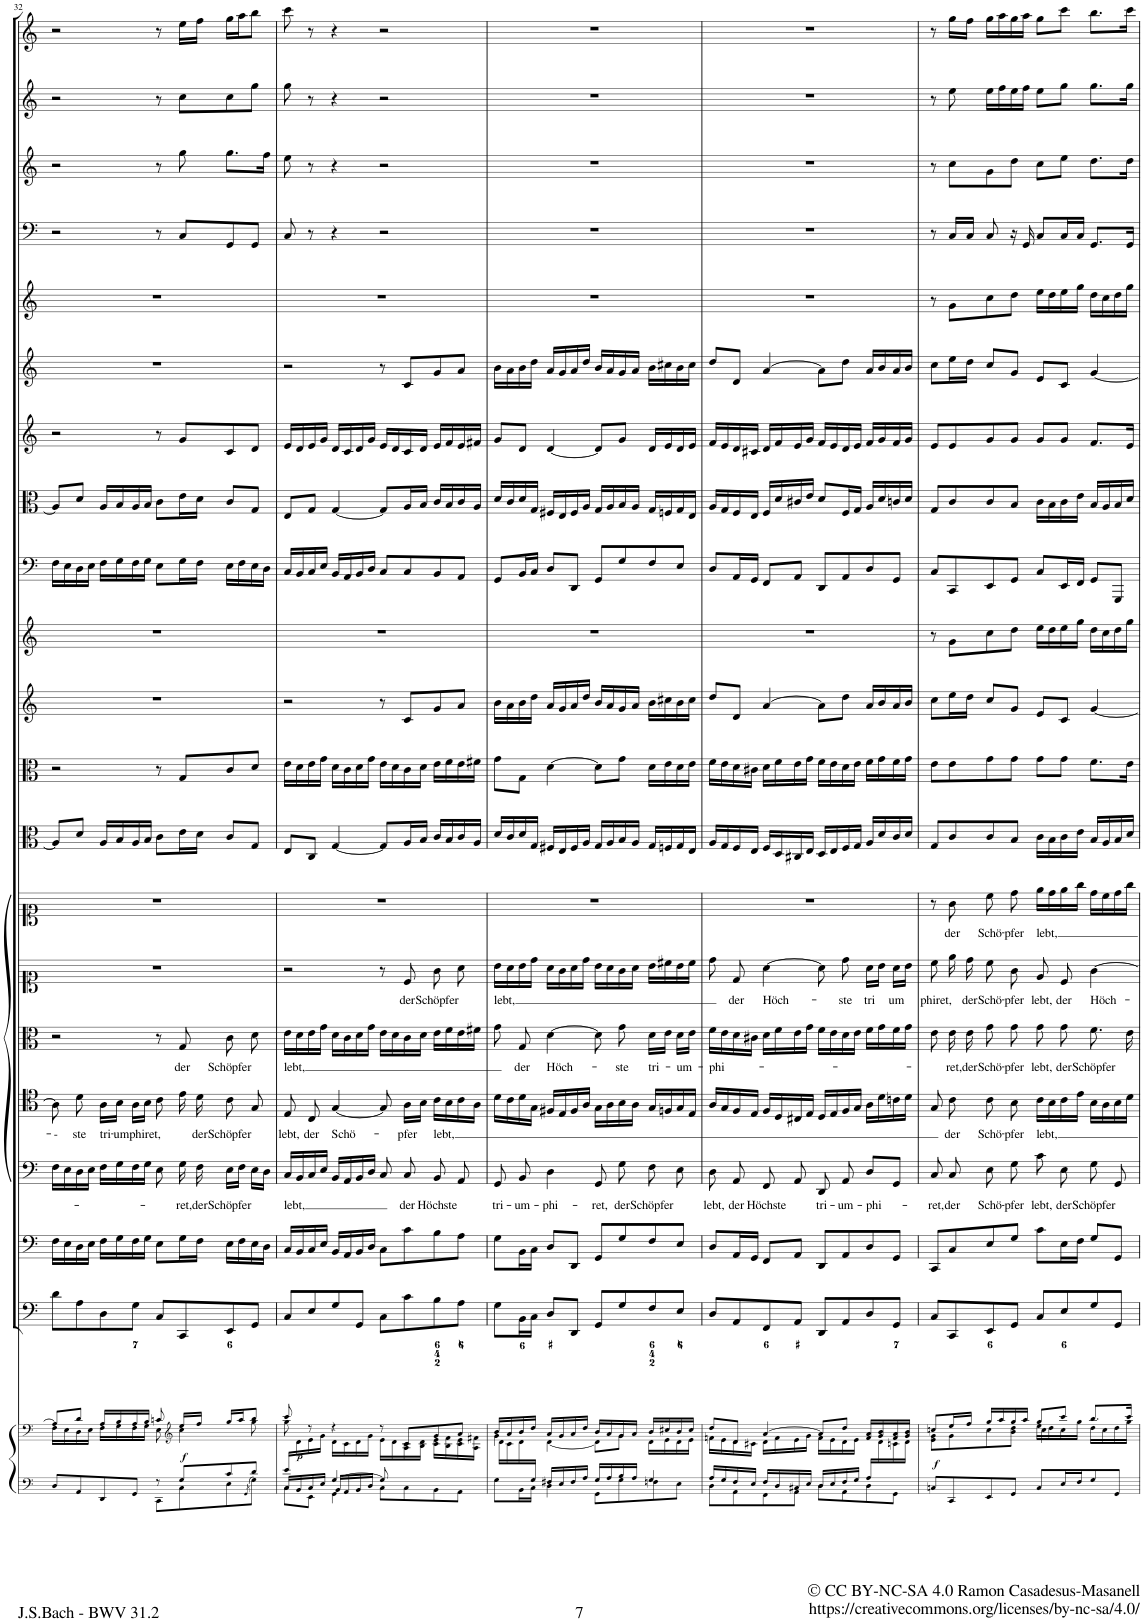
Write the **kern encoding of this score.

**kern	**kern	**dynam	**kern	**kern	**kern	**text	**kern	**text	**kern	**text	**kern	**text	**kern	**text	**kern	**kern	**kern	**kern	**kern	**kern	**kern	**kern	**kern	**kern	**kern	**kern	**kern
*part21	*part21	*part21	*part20	*part19	*part18	*part18	*part17	*part17	*part16	*part16	*part15	*part15	*part14	*part14	*part13	*part12	*part11	*part10	*part9	*part8	*part7	*part6	*part5	*part4	*part3	*part2	*part1
*staff22	*staff21	*staff21/22	*staff20	*staff19	*staff18	*staff18	*staff17	*staff17	*staff16	*staff16	*staff15	*staff15	*staff14	*staff14	*staff13	*staff12	*staff11	*staff10	*staff9	*staff8	*staff7	*staff6	*staff5	*staff4	*staff3	*staff2	*staff1
*I"Piano reduction	*	*	*I"Violoncello II e Continuo.	*I"Violoncello I.	*I"Basso	*	*I"Tenore.	*	*I"Alto.	*	*I"Soprano II.	*	*I"Soprano I.	*	*I"Viola II	*I"Viola I	*I"Violino II	*I"Violino I	*I"Fagotto.	*I"Taille.	*I"Oboe III	*I"Oboe II	*I"Oboe I.	*I"Timpani.	*I"Tromba III.	*I"Tromba II.	*I"Tromba I.
*I'Pno	*	*	*I'Vc	*I'Vc	*	*	*	*	*	*	*	*	*	*	*	*I'Vla	*	*I'Vln	*	*	*I'Ob	*I'Ob	*I'Ob	*I'Timp	*	*	*
!!LO:PB:g=z
*clefF4	*clefF4	*	*clefF4	*clefF4	*clefF4	*	*clefC4	*	*clefC3	*	*clefC1	*	*clefC1	*	*clefC3	*clefC3	*clefG2	*clefG2	*clefF4	*clefC3	*clefG2	*clefG2	*clefG2	*clefF4	*clefG2	*clefG2	*clefG2
*	*	*	*	*Trd-7c-12	*	*	*	*	*	*	*	*	*	*	*	*	*	*	*	*Trd4c7	*	*	*	*	*Trd1c2	*Trd1c2	*Trd1c2
*k[]	*k[]	*	*k[]	*k[]	*k[]	*	*k[]	*	*k[]	*	*k[]	*	*k[]	*	*k[]	*k[]	*k[]	*k[]	*k[]	*k[]	*k[]	*k[]	*k[]	*k[]	*k[]	*k[]	*k[]
*M4/4	*M4/4	*	*M4/4	*M4/4	*M4/4	*	*M4/4	*	*M4/4	*	*M4/4	*	*M4/4	*	*M4/4	*M4/4	*M4/4	*M4/4	*M4/4	*M4/4	*M4/4	*M4/4	*M4/4	*M4/4	*M4/4	*M4/4	*M4/4
*met(c)	*met(c)	*	*met(c)	*met(c)	*met(c)	*	*met(c)	*	*met(c)	*	*met(c)	*	*met(c)	*	*met(c)	*met(c)	*met(c)	*met(c)	*met(c)	*met(c)	*met(c)	*met(c)	*met(c)	*met(c)	*met(c)	*met(c)	*met(c)
=32	=32	=32	=32	=32	=32	=32	=32	=32	=32	=32	=32	=32	=32	=32	=32	=32	=32	=32	=32	=32	=32	=32	=32	=32	=32	=32	=32
*^	*^	*	*	*	*	*	*	*	*	*	*	*	*	*	*	*	*	*	*	*	*	*	*	*	*	*	*
!	!	!	!	!	!	!	!	!	!	!LO:LY:b	!	!	!	!	!	!	!	!	!	!	!	!	!	!	!	!	!	!	!
8D/L	2ryy	8A/L]	16F\LL	.	8d\L	16F\LL	16F\LL	.	8A\]	--	2r	.	1r	.	1r	.	8A/L]	2r	1r	1r	16F\LL	8A/L]	2r	1r	1r	2r	2r	2r	2r
.	.	.	16E\	.	.	16E\	16E\	.	.	.	.	.	.	.	.	.	.	.	.	.	16E\	.	.	.	.	.	.	.	.
!	!	!	!	!	!	!	!	!	!	!LO:LY:b	!	!	!	!	!	!	!	!	!	!	!	!	!	!	!	!	!	!	!
8AA/	.	8d/J	16D\	.	8A\	16D\	16D\	.	8d\	ste	.	.	.	.	.	.	8d/J	.	.	.	16D\	8d/J	.	.	.	.	.	.	.
.	.	.	16E\JJ	.	.	16E\JJ	16E\JJ	.	.	.	.	.	.	.	.	.	.	.	.	.	16E\JJ	.	.	.	.	.	.	.	.
!	!	!	!	!	!	!	!	!	!	!LO:LY:b	!	!	!	!	!	!	!	!	!	!	!	!	!	!	!	!	!	!	!
8DD/	.	16A/LL	16F\LL	.	8D\	16F\LL	16F\LL	.	16A\LL	tri-	.	.	.	.	.	.	16A/LL	.	.	.	16F\LL	16A/LL	.	.	.	.	.	.	.
.	.	16B/	16G\	.	.	16G\	16G\	.	16B\JJ	.	.	.	.	.	.	.	16B/	.	.	.	16G\	16B/	.	.	.	.	.	.	.
!	!	!	!	!	!	!	!	!	!	!LO:LY:b	!	!	!	!	!	!	!	!	!	!	!	!	!	!	!	!	!	!	!
8GG/J	.	16A/	16F\	.	8G\J	16F\	16F\	.	16A\LL	-umphiret,	.	.	.	.	.	.	16A/	.	.	.	16F\	16A/	.	.	.	.	.	.	.
.	.	16B/JJ	16G\JJ	.	.	16G\JJ	16G\JJ	.	16B\JJ	.	.	.	.	.	.	.	16B/JJ	.	.	.	16G\JJ	16B/JJ	.	.	.	.	.	.	.
8r	8CC\L	8cn/	8E\	.	8C/L	8E\L	8E\	.	8c\	.	8r	.	.	.	.	.	8c\L	8r	.	.	8E\L	8c\L	8r	.	.	8r	8r	8r	8r
*	*	*clefG2	*	*	*	*	*	*	*	*	*	*	*	*	*	*	*	*	*	*	*	*	*	*	*	*	*	*	*
!	!	!	!	!LO:DY:b	!	!	!	!LO:LY:b	!	!	!	!LO:LY:b	!	!	!	!	!	!	!	!	!	!	!	!	!	!	!	!	!
8G/L	8C\	16ee/LL	4cc\	f	8CC/	16G\L	16G\	ret,	16e\	.	8G/	der	.	.	.	.	16e\L	8G/L	.	.	16G\L	16e\L	8g/L	.	.	8C/L	8gg\	8cc\L	16ee\LL
!	!	!	!	!	!	!	!	!LO:LY:b	!	!LO:LY:b	!	!	!	!	!	!	!	!	!	!	!	!	!	!	!	!	!	!	!
.	.	16ff/JJ	.	.	.	16F\JJ	16F\	der	16d\	der	.	.	.	.	.	.	16d\JJ	.	.	.	16F\JJ	16d\JJ	.	.	.	.	.	.	16ff\JJ
!	!	!	!	!	!	!	!	!LO:LY:b	!	!LO:LY:b	!	!LO:LY:b	!	!	!	!	!	!	!	!	!	!	!	!	!	!	!	!	!
8c/	8E\	16gg/LL	.	.	8EE/	16E\LL	16E\LL	Schöpfer	8c\	Schöpfer	8c\	Schöpfer	.	.	.	.	8c/L	8c/	.	.	16E\LL	8c/L	8c/	.	.	8GG/	8.gg\L	8cc\	16gg\LL
.	.	16aa/J	.	.	.	16F\	16F\JJ	.	.	.	.	.	.	.	.	.	.	.	.	.	16F\	.	.	.	.	.	.	.	16aa\J
.	8qGG/	.	.	.	.	.	.	.	.	.	.	.	.	.	.	.	.	.	.	.	.	.	.	.	.	.	.	.	.
8d/J	8G\J	8bb/J	8gg\	.	8GG/J	16E\	16E\LL	.	8G/	.	8d\	.	.	.	.	.	8G/J	8d/J	.	.	16E\	8G/J	8d/J	.	.	8GG/J	.	8gg\J	8bb\J
.	.	.	.	.	.	16D\JJ	16D\JJ	.	.	.	.	.	.	.	.	.	.	.	.	.	16D\JJ	.	.	.	.	.	16ff\Jk	.	.
=33	=33	=33	=33	=33	=33	=33	=33	=33	=33	=33	=33	=33	=33	=33	=33	=33	=33	=33	=33	=33	=33	=33	=33	=33	=33	=33	=33	=33	=33
*^	*^	*	*^	*	*	*	*	*	*	*	*	*	*	*	*	*	*	*	*	*	*	*	*	*	*	*	*	*	*
!	!	!	!	!	!	!	!	!	!	!	!LO:LY:b	!	!LO:LY:b	!	!LO:LY:b	!	!	!	!	!	!	!	!	!	!	!	!	!	!	!	!	!
16e/LL	4ryy	16C/LL	8C\L	8ccc/	16ryy	8gg\	.	8C/L	16C/LL	16C/LL	lebt,	8E/	lebt,	16e\LL	lebt,	2r	.	1r	.	8E/L	16e\LL	2r	1r	16C/LL	8E/L	16e/LL	2r	1r	8C/	8ee\	8gg\	8ccc\
!	!	!	!	!	!	!	!LO:DY:a=2	!	!	!	!	!	!	!	!	!	!	!	!	!	!	!	!	!	!	!	!	!	!	!	!	!
2...ryy	.	16BB/	.	.	16d\	.	p	.	16BB/	16BB/	.	.	.	16d\	.	.	.	.	.	.	16d\	.	.	16BB/	.	16d/	.	.	.	.	.	.
!	!	!	!	!	!	!	!	!	!	!	!	!	!LO:LY:b	!	!	!	!	!	!	!	!	!	!	!	!	!	!	!	!	!	!	!
.	.	16C/	8EE\J	8r	16e\	8ryy	.	8E/	16C/	16C/	.	8C/	der	16e\	.	.	.	.	.	8C/J	16e\	.	.	16C/	8G/J	16e/	.	.	8r	8r	8r	8r
.	.	16E/JJ	.	.	16g\JJ	.	.	.	16E/JJ	16E/JJ	.	.	.	16g\JJ	.	.	.	.	.	.	16g\JJ	.	.	16E/JJ	.	16g/JJ	.	.	.	.	.	.
!	!	!	!	!	!	!	!	!	!	!	!	!	!LO:LY:b	!	!	!	!	!	!	!	!	!	!	!	!	!	!	!	!	!	!	!
.	[4G/	16BB/LL	4GG\	4r	16d\LL	4.ryy	.	8G/	16BB/LL	16BB/LL	.	[4G/	Schö-	16d\LL	.	.	.	.	.	[4G/	16d\LL	.	.	16BB/LL	[4G/	16d/LL	.	.	4r	4r	4r	4r
.	.	16AA/	.	.	16c\	.	.	.	16AA/	16AA/	.	.	.	16c\	.	.	.	.	.	.	16c\	.	.	16AA/	.	16c/	.	.	.	.	.	.
.	.	16BB/	.	.	16d\	.	.	8GG/J	16BB/	16BB/	.	.	.	16d\	.	.	.	.	.	.	16d\	.	.	16BB/	.	16d/	.	.	.	.	.	.
.	.	16D/JJ	.	.	16g\JJ	.	.	.	16D/JJ	16D/JJ	.	.	.	16g\JJ	.	.	.	.	.	.	16g\JJ	.	.	16D/JJ	.	16g/JJ	.	.	.	.	.	.
.	8G/]	2ryy	8C\L	8r	16e\LL	.	.	8C\L	8C\L	8C/	.	8G/]	.	16e\LL	.	8r	.	.	.	8G/L]	16e\LL	8r	.	8C/L	8G/L]	16e/LL	8r	.	2r	2r	2r	2r
.	.	.	.	.	16d\	.	.	.	.	.	.	.	.	16d\	.	.	.	.	.	.	16d\	.	.	.	.	16d/	.	.	.	.	.	.
!	!	!	!	!	!	!	!	!	!	!	!LO:LY:b	!	!LO:LY:b	!	!	!	!LO:LY:b	!	!	!	!	!	!	!	!	!	!	!	!	!	!	!
.	4.ryy	.	8C\	8c/L	16A\ 16c\	8ryy	.	8c\	8c\	8C/	der	16A\LL	-pfer	16c\	.	8c/	der	.	.	16A/L	16c\	8c/L	.	8C/	16A/L	16c/	8c/L	.	.	.	.	.
.	.	.	.	.	16B\ 16d\JJ	.	.	.	.	.	.	16B\JJ	.	16d\JJ	.	.	.	.	.	16B/JJ	16d\JJ	.	.	.	16B/JJ	16d/JJ	.	.	.	.	.	.
!	!	!	!	!	!	!	!	!	!	!	!LO:LY:b	!	!LO:LY:b	!	!	!	!LO:LY:b	!	!	!	!	!	!	!	!	!	!	!	!	!	!	!
.	.	.	8BB\	8g/	16c\ 16e\LL	4ryy	.	8B\	8B\	8BB/	Höchste	16c\LL	lebt,	16e\LL	.	8g\	Schöpfer	.	.	16c/LL	16e\LL	8g/	.	8BB/	16c/LL	16e/LL	8g/	.	.	.	.	.
.	.	.	.	.	16B\ 16f\	.	.	.	.	.	.	16B\	.	16f\	.	.	.	.	.	16B/	16f\	.	.	.	16B/	16f/	.	.	.	.	.	.
.	.	.	8AA\J	8a/J	16c\ 16e\	.	.	8A\J	8A\J	8AA/	.	16c\	.	16e\	.	8a\	.	.	.	16c/	16e\	8a/J	.	8AA/J	16c/	16e/	8a/J	.	.	.	.	.
.	.	.	.	.	16A\ 16f#X\JJ	.	.	.	.	.	.	16A\JJ	.	16f#X\JJ	.	.	.	.	.	16A/JJ	16f#X\JJ	.	.	.	16A/JJ	16f#X/JJ	.	.	.	.	.	.
*	*v	*v	*v	*	*	*	*	*	*	*	*	*	*	*	*	*	*	*	*	*	*	*	*	*	*	*	*	*	*	*	*	*
=34	=34	=34	=34	=34	=34	=34	=34	=34	=34	=34	=34	=34	=34	=34	=34	=34	=34	=34	=34	=34	=34	=34	=34	=34	=34	=34	=34	=34	=34	=34
!	!	!	!	!	!	!	!	!	!LO:LY:b	!	!	!	!	!	!LO:LY:b	!	!	!	!	!	!	!	!	!	!	!	!	!	!	!
8.ryy	8G\L	16b/LL	4g\	16d\LL	.	8G\L	8G\L	8GG/	tri-	16d\LL	.	8g\	.	16b\LL	lebt,	1r	.	16d/LL	8g\L	16b\LL	1r	8GG/L	16d/LL	8g/L	16b\LL	1r	1r	1r	1r	1r
.	.	16a/	.	16c\	.	.	.	.	.	16c\	.	.	.	16a\	.	.	.	16c/	.	16a\	.	.	16c/	.	16a\	.	.	.	.	.
!	!	!	!	!	!	!	!	!	!LO:LY:b	!	!	!	!LO:LY:b	!	!	!	!	!	!	!	!	!	!	!	!	!	!	!	!	!
.	16BB\L	16b/	.	16d\	.	16BB\L	16BB\L	8BB/	-um-	16d\	.	8G/	der	16b\	.	.	.	16d/	8G\J	16b\	.	16BB/L	16d/	8d/J	16b\	.	.	.	.	.
16G/JJ	16C\JJ	16dd/JJ	.	2ryy	.	16C\JJ	16C\JJ	.	.	16G\JJ	.	.	.	16dd\JJ	.	.	.	16G/JJ	.	16dd\JJ	.	16C/JJ	16G/JJ	.	16dd\JJ	.	.	.	.	.
!	!	!	!	!	!	!	!	!	!LO:LY:b	!	!	!	!LO:LY:b	!	!	!	!	!	!	!	!	!	!	!	!	!	!	!	!	!
16F#X/LL	4D\	16a/LL	[4d\	.	.	8D/L	8D/L	4D\	-phi-	16F#X/LL	.	[4d\	Höch-	16a\LL	.	.	.	16F#X/LL	[4d\	16a/LL	.	8D/L	16F#X/LL	[4d/	16a/LL	.	.	.	.	.
16E/	.	16g/	.	.	.	.	.	.	.	16E/	.	.	.	16g\	.	.	.	16E/	.	16g/	.	.	16E/	.	16g/	.	.	.	.	.
16F#/	.	16a/	.	.	.	8DD/J	8DD/J	.	.	16F#/	.	.	.	16a\	.	.	.	16F#/	.	16a/	.	8DD/J	16F#/	.	16a/	.	.	.	.	.
16A/JJ	.	16dd/JJ	.	.	.	.	.	.	.	16A/JJ	.	.	.	16dd\JJ	.	.	.	16A/JJ	.	16dd/JJ	.	.	16A/JJ	.	16dd/JJ	.	.	.	.	.
!	!	!	!	!	!	!	!	!	!LO:LY:b	!	!	!	!	!	!	!	!	!	!	!	!	!	!	!	!	!	!	!	!	!
16G/LL	8GG\L	16b/LL	8d\L]	.	.	8GG/L	8GG/L	8GG/	-ret,	16G\LL	.	8d\]	.	16b\LL	.	.	.	16G/LL	8d\L]	16b/LL	.	8GG/L	16G/LL	8d/L]	16b/LL	.	.	.	.	.
16A/	.	16a/	.	.	.	.	.	.	.	16A\	.	.	.	16a\	.	.	.	16A/	.	16a/	.	.	16A/	.	16a/	.	.	.	.	.
!	!	!	!	!	!	!	!	!	!LO:LY:b	!	!	!	!LO:LY:b	!	!	!	!	!	!	!	!	!	!	!	!	!	!	!	!	!
16B/	8G\	16g/	8g\J	.	.	8G/	8G/	8G\	der	16B\	.	8g\	-ste	16g\	.	.	.	16B/	8g\J	16g/	.	8G/	16B/	8g/J	16g/	.	.	.	.	.
16A/JJ	.	16a/JJ	.	4ryy	.	.	.	.	.	16A\JJ	.	.	.	16a\JJ	.	.	.	16A/JJ	.	16a/JJ	.	.	16A/JJ	.	16a/JJ	.	.	.	.	.
!	!	!	!	!	!	!	!	!	!LO:LY:b	!	!	!	!LO:LY:b	!	!	!	!	!	!	!	!	!	!	!	!	!	!	!	!	!
4G/	8Fn\	16b/LL	16d\LL	.	.	8F/	8F/	8F\	Schöpfer	16G/LL	.	16d\LL	tri-	16b\LL	.	.	.	16G/LL	16d\LL	16b\LL	.	8F/	16G/LL	16d/LL	16b\LL	.	.	.	.	.
.	.	16cc#X/	16e\	.	.	.	.	.	.	16Fn/	.	16e\JJ	.	16cc#X\	.	.	.	16Fn/	16e\	16cc#X\	.	.	16Fn/	16e/	16cc#X\	.	.	.	.	.
!	!	!	!	!	!	!	!	!	!	!	!	!	!LO:LY:b	!	!	!	!	!	!	!	!	!	!	!	!	!	!	!	!	!
.	8E\J	16b/	16d\	.	.	8E/J	8E/J	8E\	.	16G/	.	16d\LL	-um-	16b\	.	.	.	16G/	16d\	16b\	.	8E/J	16G/	16d/	16b\	.	.	.	.	.
.	.	16cc#/JJ	16e\JJ	16ryy	.	.	.	.	.	16E/JJ	.	16e\JJ	.	16cc#\JJ	.	.	.	16E/JJ	16e\JJ	16cc#\JJ	.	.	16E/JJ	16e/JJ	16cc#\JJ	.	.	.	.	.
=35	=35	=35	=35	=35	=35	=35	=35	=35	=35	=35	=35	=35	=35	=35	=35	=35	=35	=35	=35	=35	=35	=35	=35	=35	=35	=35	=35	=35	=35	=35
*	*^	*	*	*	*	*	*	*	*	*	*	*	*	*	*	*	*	*	*	*	*	*	*	*	*	*	*	*	*	*
!	!	!	!	!	!	!	!	!	!	!LO:LY:b	!	!	!	!LO:LY:b	!	!	!	!	!	!	!	!	!	!	!	!	!	!	!	!	!
*	*	*	*	*v	*v	*	*	*	*	*	*	*	*	*	*	*	*	*	*	*	*	*	*	*	*	*	*	*	*	*	*
2.ryy	16A/LL	8D\L	8dd/L	16fn\LL	.	8D/L	8D/L	8D\	lebt,	16A/LL	.	16f\LL	-phi-	8dd\	.	1r	.	16A/LL	16f\LL	8dd/L	1r	8D/L	16A/LL	16f/LL	8dd/L	1r	1r	1r	1r	1r
.	16G/	.	.	16e\	.	.	.	.	.	16G/	.	16e\	.	.	.	.	.	16G/	16e\	.	.	.	16G/	16e/	.	.	.	.	.	.
!	!	!	!	!	!	!	!	!	!LO:LY:b	!	!	!	!	!	!LO:LY:b	!	!	!	!	!	!	!	!	!	!	!	!	!	!	!
.	16F/	8AA\	8d/J	16d\	.	8AA/	16AA/L	8AA/	der	16F/	.	16d\	.	8d/	der	.	.	16F/	16d\	8d/J	.	16AA/L	16F/	16d/	8d/J	.	.	.	.	.
.	16E/JJ	.	.	16c#X\JJ	.	.	16GG/JJ	.	.	16E/JJ	.	16c#X\JJ	.	.	.	.	.	16E/JJ	16c#X\JJ	.	.	16GG/JJ	16E/JJ	16c#X/JJ	.	.	.	.	.	.
!	!	!	!	!	!	!	!	!	!LO:LY:b	!	!	!	!	!	!LO:LY:b	!	!	!	!	!	!	!	!	!	!	!	!	!	!	!
.	16F/LL	8FF\	[4a/	16d\LL	.	8FF/	8FF/L	8FF/	Höchste	16F/LL	.	16d\LL	.	[4a\	Höch-	.	.	16F/LL	16d\LL	[4a/	.	8FF/L	16F/LL	16d/LL	[4a/	.	.	.	.	.
.	16D/	.	.	16f\	.	.	.	.	.	16D/	.	16f\	.	.	.	.	.	16D/	16f\	.	.	.	16d/	16f/	.	.	.	.	.	.
.	16C#X/	8AA\J	.	16e\	.	8AA/J	8AA/J	8AA/	.	16C#X/	.	16e\	.	.	.	.	.	16C#X/	16e\	.	.	8AA/J	16c#X/	16e/	.	.	.	.	.	.
.	16E/JJ	.	.	16g\JJ	.	.	.	.	.	16E/JJ	.	16g\JJ	.	.	.	.	.	16E/JJ	16g\JJ	.	.	.	16e/JJ	16g/JJ	.	.	.	.	.	.
!	!	!	!	!	!	!	!	!	!LO:LY:b	!	!	!	!	!	!	!	!	!	!	!	!	!	!	!	!	!	!	!	!	!
.	16D/LL	8D\L	8a/L]	16f\LL	.	8DD/L	8DD/L	8DD/	tri-	16D/LL	.	16f\LL	.	8a\]	.	.	.	16D/LL	16f\LL	8a\L]	.	8DD/L	8d/L	16f/LL	8a\L]	.	.	.	.	.
.	16E/	.	.	16e\	.	.	.	.	.	16E/	.	16e\	.	.	.	.	.	16E/	16e\	.	.	.	.	16e/	.	.	.	.	.	.
!	!	!	!	!	!	!	!	!	!LO:LY:b	!	!	!	!	!	!LO:LY:b	!	!	!	!	!	!	!	!	!	!	!	!	!	!	!
.	16F/	8AA\	8dd/J	16d\	.	8AA/	8AA/	8AA/	-um-	16F/	.	16d\	.	8dd\	-ste	.	.	16F/	16d\	8dd\J	.	8AA/	16F/L	16d/	8dd\J	.	.	.	.	.
.	16G/JJ	.	.	16e\JJ	.	.	.	.	.	16G/JJ	.	16e\JJ	.	.	.	.	.	16G/JJ	16e\JJ	.	.	.	16G/JJ	16e/JJ	.	.	.	.	.	.
!	!	!	!	!	!	!	!	!	!LO:LY:b	!	!	!	!	!	!LO:LY:b	!	!	!	!	!	!	!	!	!	!	!	!	!	!	!
16A/LL	4ryy	8D\	16f/ 16a/LL	16ryy	.	8D/	8D/	8D/L	-phi-	16A\LL	.	16f\LL	.	16a\LL	tri	.	.	16A/LL	16f\LL	16a/LL	.	8D/	16A/LL	16f/LL	16a/LL	.	.	.	.	.
8.ryy	.	.	16g/ 16b/	16d\	.	.	.	.	.	16d\	.	16g\	.	16b\JJ	.	.	.	16d/	16g\	16b/	.	.	16d/	16g/	16b/	.	.	.	.	.
!	!	!	!	!	!	!	!	!	!	!	!	!	!	!	!LO:LY:b	!	!	!	!	!	!	!	!	!	!	!	!	!	!	!
.	.	8GG\J	16f/ 16a/	16cn\	.	8GG/J	8GG/J	8GG/J	.	16cn\	.	16f\	.	16a\LL	um	.	.	16c/	16f\	16a/	.	8GG/J	16cn/	16f/	16a/	.	.	.	.	.
.	.	.	16g/ 16b/JJ	16d\JJ	.	.	.	.	.	16d\JJ	.	16g\JJ	.	16b\JJ	.	.	.	16d/JJ	16g\JJ	16b/JJ	.	.	16d/JJ	16g/JJ	16b/JJ	.	.	.	.	.
*v	*v	*v	*	*	*	*	*	*	*	*	*	*	*	*	*	*	*	*	*	*	*	*	*	*	*	*	*	*	*	*
=36	=36	=36	=36	=36	=36	=36	=36	=36	=36	=36	=36	=36	=36	=36	=36	=36	=36	=36	=36	=36	=36	=36	=36	=36	=36	=36	=36	=36
*	*	*^	*	*	*	*	*	*	*	*	*	*	*	*	*	*	*	*	*	*	*	*	*	*	*	*	*	*
!	!	!	!	!LO:DY:b	!	!	!	!LO:LY:b	!	!	!	!	!	!LO:LY:b	!	!	!	!	!	!	!	!	!	!	!	!	!	!	!
8Cn/L	8ccn/L	8e\ 8g\L	2ryy	f	8C/L	8CC/L	8C/	-ret,	8G/	.	8e\	.	8cc\	phiret,	8r	.	8G/L	8e\L	8cc\L	8r	8C/L	8G/L	8e/L	8cc\L	8r	8r	8r	8r	8r
!	!	!	!	!	!	!	!	!LO:LY:b	!	!LO:LY:b	!	!LO:LY:b	!	!	!	!LO:LY:b	!	!	!	!	!	!	!	!	!	!	!	!	!
8CC/	16ee/L	8g\	.	.	8CC/	8C/	8C/	der	8c\	der	16e\	ret,	16ee\	.	8g\	der	8c/	8e\	16ee\L	8g\L	8CC/	8c/	8e/	16ee\L	8g\L	16C/LL	8cc\L	8ee\	16gg\LL
!	!	!	!	!	!	!	!	!	!	!	!	!LO:LY:b	!	!LO:LY:b	!	!	!	!	!	!	!	!	!	!	!	!	!	!	!
.	16ff/JJ	.	.	.	.	.	.	.	.	.	16e\	der	16dd\	der	.	.	.	.	16dd\JJ	.	.	.	.	16dd\JJ	.	16C/JJ	.	.	16ff\JJ
!	!	!	!	!	!	!	!	!LO:LY:b	!	!LO:LY:b	!	!LO:LY:b	!	!LO:LY:b	!	!LO:LY:b	!	!	!	!	!	!	!	!	!	!	!	!	!
8EE/	16gg/LL	8cc\	.	.	8EE/	8E/	8E\	Schö-	8c\	Schö-	8g\	Schö-	8cc\	Schö-	8cc\	Schö-	8c/	8g\	8cc/L	8cc\	8EE/	8c/	8g/	8cc/L	8cc\	8C/	8g\	16ee\LL	16gg\LL
.	16aa/	.	.	.	.	.	.	.	.	.	.	.	.	.	.	.	.	.	.	.	.	.	.	.	.	.	.	16ff\	16aa\
!	!	!	!	!	!	!	!	!LO:LY:b	!	!LO:LY:b	!	!LO:LY:b	!	!LO:LY:b	!	!LO:LY:b	!	!	!	!	!	!	!	!	!	!	!	!	!
8GG/J	16gg/	8b\ 8dd\J	.	.	8GG/J	8G/J	8G\	-pfer	8B\	-pfer	8g\	-pfer	8g\	-pfer	8dd\	-pfer	8B/J	8g\J	8g/J	8dd\J	8GG/J	8B/J	8g/J	8g/J	8dd\J	16r	8dd\J	16ee\	16gg\
.	16aa/JJ	.	.	.	.	.	.	.	.	.	.	.	.	.	.	.	.	.	.	.	.	.	.	.	.	16GG/	.	16ff\JJ	16aa\JJ
!	!	!	!	!	!	!	!	!LO:LY:b	!	!LO:LY:b	!	!LO:LY:b	!	!LO:LY:b	!	!LO:LY:b	!	!	!	!	!	!	!	!	!	!	!	!	!
8C/L	8gg/L	16ee\LL	4cc\	.	8C/L	8c\L	8c\	lebt,	16c\LL	lebt,	8g\	lebt,	8e/	lebt,	16ee\LL	lebt,	16c\LL	8g\L	8e/L	16ee\LL	8C/L	16c\LL	8g/L	8e/L	16ee\LL	8C/L	8cc\L	8ee\L	8gg\L
.	.	16dd\	.	.	.	.	.	.	16B\	.	.	.	.	.	16dd\	.	16B\	.	.	16dd\	.	16B\	.	.	16dd\	.	.	.	.
!	!	!	!	!	!	!	!	!LO:LY:b	!	!	!	!LO:LY:b	!	!LO:LY:b	!	!	!	!	!	!	!	!	!	!	!	!	!	!	!
16E/L	8ccc/J	16cc\	.	.	8E/	16E\L	8E\	der	16c\	.	8g\	der	8c/	der	16ee\	.	16c\	8g\J	8c/J	16ee\	16EE/L	16c\	8g/J	8c/J	16ee\	16C/L	8ee\J	8gg\J	8ccc\J
16F/J	.	16gg\JJ	.	.	.	16F\JJ	.	.	16e\JJ	.	.	.	.	.	16gg\JJ	.	16e\JJ	.	.	16gg\JJ	16FF/JJ	16e\JJ	.	.	16gg\JJ	16C/JJ	.	.	.
!	!	!	!	!	!	!	!	!LO:LY:b	!	!	!	!LO:LY:b	!	!LO:LY:b	!	!	!	!	!	!	!	!	!	!	!	!	!	!	!
8G/	8.bb/L	16dd\LL	4ryy	.	8G/	8G/L	8G\	Schöpfer	16B\LL	.	8.f\	Schöpfer	[4g\	Höch-	16dd\LL	.	16B/LL	8.f\L	[4g/	16dd\LL	8GG/L	16B/LL	8.f/L	[4g/	16dd\LL	8.GG/L	8.dd\L	8.gg\L	8.bb\L
.	.	16cc\	.	.	.	.	.	.	16A\	.	.	.	.	.	16cc\	.	16A/	.	.	16cc\	.	16A/	.	.	16cc\	.	.	.	.
8GG/J	.	16dd\	.	.	8GG/J	8GG/J	8GG/	.	16B\	.	.	.	.	.	16dd\	.	16B/	.	.	16dd\	8GGG/J	16B/	.	.	16dd\	.	.	.	.
.	16ccc/Jk	16gg\JJ	.	.	.	.	.	.	16d\JJ	.	16e\	.	.	.	16gg\JJ	.	16d/JJ	16e\Jk	.	16gg\JJ	.	16d/JJ	16e/Jk	.	16gg\JJ	16GG/Jk	16dd\Jk	16gg\Jk	16ccc\Jk
*	*v	*v	*v	*	*	*	*	*	*	*	*	*	*	*	*	*	*	*	*	*	*	*	*	*	*	*	*	*	*
=	=	=	=	=	=	=	=	=	=	=	=	=	=	=	=	=	=	=	=	=	=	=	=	=	=	=	=
*-	*-	*-	*-	*-	*-	*-	*-	*-	*-	*-	*-	*-	*-	*-	*-	*-	*-	*-	*-	*-	*-	*-	*-	*-	*-	*-	*-
